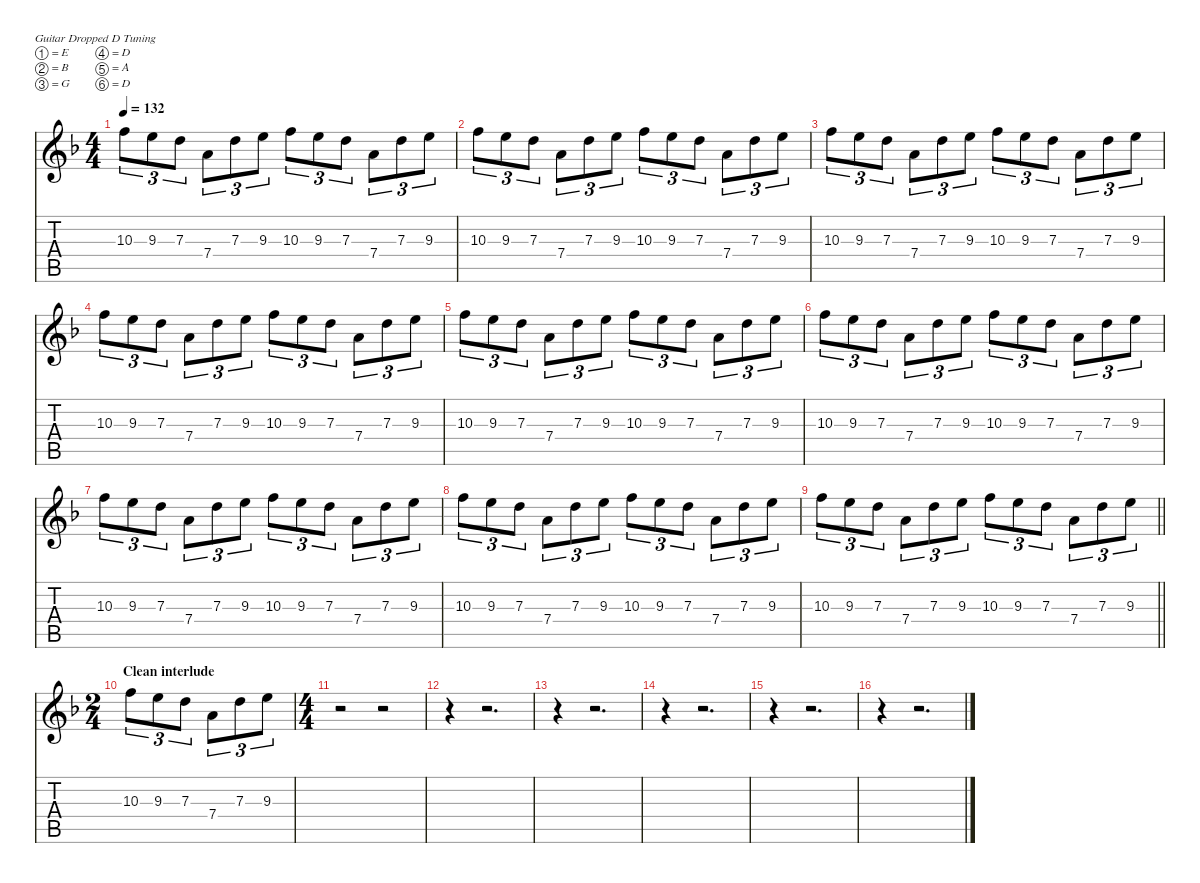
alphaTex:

\defaultSystemsLayout 4
\hideDynamics
\bracketExtendMode nobrackets
\singleTrackTrackNamePolicy hidden
\multiTrackTrackNamePolicy hidden
\firstSystemTrackNameMode fullname
\firstSystemTrackNameOrientation horizontal
\otherSystemsTrackNameOrientation horizontal
\track ("Lead Guitar" "dist.guit.") {instrument distortionguitar}
\staff {score tabs}
\tuning (E4 B3 G3 D3 A2 D2)
\ts (4 4)
\tempo 132
\clef g2
\ks dminor
10.3{acc forcenatural}.8{tu (3 2) dy f beam Down} 9.3{acc forcenatural}.8{tu (3 2) beam Down} 7.3{acc forcenatural}.8{tu (3 2) beam Down} 7.4{acc forcenatural}.8{tu (3 2) beam Down} 7.3{acc forcenatural}.8{tu (3 2) beam Down} 9.3{acc forcenatural}.8{tu (3 2) beam Down} 10.3{acc forcenatural}.8{tu (3 2) beam Down} 9.3{acc forcenatural}.8{tu (3 2) beam Down} 7.3{acc forcenatural}.8{tu (3 2) beam Down} 7.4{acc forcenatural}.8{tu (3 2) beam Down} 7.3{acc forcenatural}.8{tu (3 2) beam Down} 9.3{acc forcenatural}.8{tu (3 2) beam Down} |
10.3{acc forcenatural}.8{tu (3 2) beam Down} 9.3{acc forcenatural}.8{tu (3 2) beam Down} 7.3{acc forcenatural}.8{tu (3 2) beam Down} 7.4{acc forcenatural}.8{tu (3 2) beam Down} 7.3{acc forcenatural}.8{tu (3 2) beam Down} 9.3{acc forcenatural}.8{tu (3 2) beam Down} 10.3{acc forcenatural}.8{tu (3 2) beam Down} 9.3{acc forcenatural}.8{tu (3 2) beam Down} 7.3{acc forcenatural}.8{tu (3 2) beam Down} 7.4{acc forcenatural}.8{tu (3 2) beam Down} 7.3{acc forcenatural}.8{tu (3 2) beam Down} 9.3{acc forcenatural}.8{tu (3 2) beam Down} |
10.3{acc forcenatural}.8{tu (3 2) beam Down} 9.3{acc forcenatural}.8{tu (3 2) beam Down} 7.3{acc forcenatural}.8{tu (3 2) beam Down} 7.4{acc forcenatural}.8{tu (3 2) beam Down} 7.3{acc forcenatural}.8{tu (3 2) beam Down} 9.3{acc forcenatural}.8{tu (3 2) beam Down} 10.3{acc forcenatural}.8{tu (3 2) beam Down} 9.3{acc forcenatural}.8{tu (3 2) beam Down} 7.3{acc forcenatural}.8{tu (3 2) beam Down} 7.4{acc forcenatural}.8{tu (3 2) beam Down} 7.3{acc forcenatural}.8{tu (3 2) beam Down} 9.3{acc forcenatural}.8{tu (3 2) beam Down} |
10.3{acc forcenatural}.8{tu (3 2) beam Down} 9.3{acc forcenatural}.8{tu (3 2) beam Down} 7.3{acc forcenatural}.8{tu (3 2) beam Down} 7.4{acc forcenatural}.8{tu (3 2) beam Down} 7.3{acc forcenatural}.8{tu (3 2) beam Down} 9.3{acc forcenatural}.8{tu (3 2) beam Down} 10.3{acc forcenatural}.8{tu (3 2) beam Down} 9.3{acc forcenatural}.8{tu (3 2) beam Down} 7.3{acc forcenatural}.8{tu (3 2) beam Down} 7.4{acc forcenatural}.8{tu (3 2) beam Down} 7.3{acc forcenatural}.8{tu (3 2) beam Down} 9.3{acc forcenatural}.8{tu (3 2) beam Down} |
10.3{acc forcenatural}.8{tu (3 2) beam Down} 9.3{acc forcenatural}.8{tu (3 2) beam Down} 7.3{acc forcenatural}.8{tu (3 2) beam Down} 7.4{acc forcenatural}.8{tu (3 2) beam Down} 7.3{acc forcenatural}.8{tu (3 2) beam Down} 9.3{acc forcenatural}.8{tu (3 2) beam Down} 10.3{acc forcenatural}.8{tu (3 2) beam Down} 9.3{acc forcenatural}.8{tu (3 2) beam Down} 7.3{acc forcenatural}.8{tu (3 2) beam Down} 7.4{acc forcenatural}.8{tu (3 2) beam Down} 7.3{acc forcenatural}.8{tu (3 2) beam Down} 9.3{acc forcenatural}.8{tu (3 2) beam Down} |
10.3{acc forcenatural}.8{tu (3 2) beam Down} 9.3{acc forcenatural}.8{tu (3 2) beam Down} 7.3{acc forcenatural}.8{tu (3 2) beam Down} 7.4{acc forcenatural}.8{tu (3 2) beam Down} 7.3{acc forcenatural}.8{tu (3 2) beam Down} 9.3{acc forcenatural}.8{tu (3 2) beam Down} 10.3{acc forcenatural}.8{tu (3 2) beam Down} 9.3{acc forcenatural}.8{tu (3 2) beam Down} 7.3{acc forcenatural}.8{tu (3 2) beam Down} 7.4{acc forcenatural}.8{tu (3 2) beam Down} 7.3{acc forcenatural}.8{tu (3 2) beam Down} 9.3{acc forcenatural}.8{tu (3 2) beam Down} |
10.3{acc forcenatural}.8{tu (3 2) beam Down} 9.3{acc forcenatural}.8{tu (3 2) beam Down} 7.3{acc forcenatural}.8{tu (3 2) beam Down} 7.4{acc forcenatural}.8{tu (3 2) beam Down} 7.3{acc forcenatural}.8{tu (3 2) beam Down} 9.3{acc forcenatural}.8{tu (3 2) beam Down} 10.3{acc forcenatural}.8{tu (3 2) beam Down} 9.3{acc forcenatural}.8{tu (3 2) beam Down} 7.3{acc forcenatural}.8{tu (3 2) beam Down} 7.4{acc forcenatural}.8{tu (3 2) beam Down} 7.3{acc forcenatural}.8{tu (3 2) beam Down} 9.3{acc forcenatural}.8{tu (3 2) beam Down} |
10.3{acc forcenatural}.8{tu (3 2) beam Down} 9.3{acc forcenatural}.8{tu (3 2) beam Down} 7.3{acc forcenatural}.8{tu (3 2) beam Down} 7.4{acc forcenatural}.8{tu (3 2) beam Down} 7.3{acc forcenatural}.8{tu (3 2) beam Down} 9.3{acc forcenatural}.8{tu (3 2) beam Down} 10.3{acc forcenatural}.8{tu (3 2) beam Down} 9.3{acc forcenatural}.8{tu (3 2) beam Down} 7.3{acc forcenatural}.8{tu (3 2) beam Down} 7.4{acc forcenatural}.8{tu (3 2) beam Down} 7.3{acc forcenatural}.8{tu (3 2) beam Down} 9.3{acc forcenatural}.8{tu (3 2) beam Down} |
\barLineRight lightlight
10.3{acc forcenatural}.8{tu (3 2) beam Down} 9.3{acc forcenatural}.8{tu (3 2) beam Down} 7.3{acc forcenatural}.8{tu (3 2) beam Down} 7.4{acc forcenatural}.8{tu (3 2) beam Down} 7.3{acc forcenatural}.8{tu (3 2) beam Down} 9.3{acc forcenatural}.8{tu (3 2) beam Down} 10.3{acc forcenatural}.8{tu (3 2) beam Down} 9.3{acc forcenatural}.8{tu (3 2) beam Down} 7.3{acc forcenatural}.8{tu (3 2) beam Down} 7.4{acc forcenatural}.8{tu (3 2) beam Down} 7.3{acc forcenatural}.8{tu (3 2) beam Down} 9.3{acc forcenatural}.8{tu (3 2) beam Down} |
\ts (2 4)
\beaming (8 2 2)
\section ("" "Clean interlude")
10.3{acc forcenatural}.8{tu (3 2) beam Down} 9.3{acc forcenatural}.8{tu (3 2) beam Down} 7.3{acc forcenatural}.8{tu (3 2) beam Down} 7.4{acc forcenatural}.8{tu (3 2) beam Down} 7.3{acc forcenatural}.8{tu (3 2) beam Down} 9.3{acc forcenatural}.8{tu (3 2) beam Down} |
\ts (4 4)
\beaming (8 2 2 2 2)
r.2{beam Down} r.2{beam Down} |
r.4{beam Down} r.2{d beam Down} |
r.4{beam Down} r.2{d beam Down} |
r.4{beam Down} r.2{d beam Down} |
r.4{beam Down} r.2{d beam Down} |
r.4{beam Down} r.2{d beam Down}
